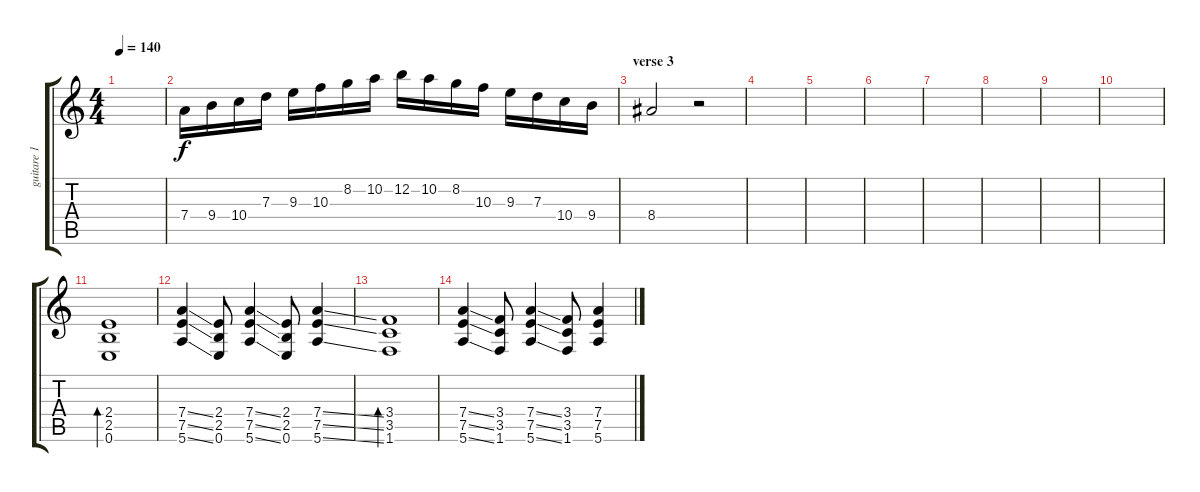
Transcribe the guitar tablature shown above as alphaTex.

\track ("guitare 1" "guitare 1") {instrument distortionguitar}
\staff {score tabs}
\tuning (E4 B3 G3 D3 A2 E2) {hide}
\ts (4 4)
\tempo 140
\clef g2
\ks c
|
7.4.16 9.4.16 10.4.16 7.3.16 9.3.16 10.3.16 8.2.16 10.2.16 12.2.16 10.2.16 8.2.16 10.3.16 9.3.16 7.3.16 10.4.16 9.4.16 |
\section ("" "verse 3")
8.4.2 r.2 |
|
|
|
|
|
|
|
(2.4 2.5 0.6).1{bd 240} |
(7.4{ss} 7.5{ss} 5.6{ss}).4 (2.4 2.5 0.6).8 (7.4{ss} 7.5{ss} 5.6{ss}).4 (2.4 2.5 0.6).8 (7.4{ss} 7.5{ss} 5.6{ss}).4 |
(3.4 3.5 1.6).1{bd 240} |
(7.4{ss} 7.5{ss} 5.6{ss}).4 (3.4 3.5 1.6).8 (7.4{ss} 7.5{ss} 5.6{ss}).4 (3.4 3.5 1.6).8 (7.4 7.5 5.6).4
